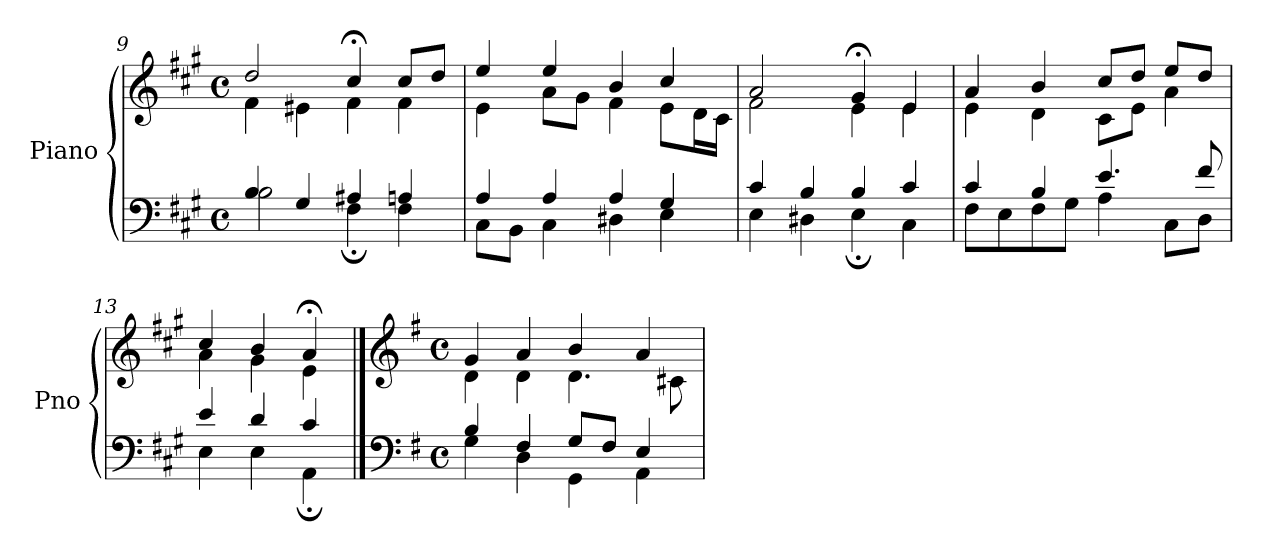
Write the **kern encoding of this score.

**kern	**kern
*part1	*part1
*staff2	*staff1
*I"Piano	*
*I'Pno	*
*clefF4	*clefG2
*k[f#c#g#]	*k[f#c#g#]
*M4/4	*M4/4
*met(c)	*met(c)
=9	=9
*^	*^
4B/	2B\	2dd/	4f#\
4G#/	.	.	4e#X\
4A#X/	4F#;\	4cc#;</	4f#\
4An/	4F#\	8cc#/L	4f#\
.	.	8dd/J	.
=10	=10	=10	=10
4A/	8C#\L	4ee/	4e\
.	8BB\J	.	.
4A/	4C#\	4ee/	8a\L
.	.	.	8g#\J
4A/	4D#X\	4b/	4f#\
4G#/	4E\	4cc#/	8e\L
.	.	.	16d\L
.	.	.	16c#\JJ
=11	=11	=11	=11
4c#/	4E\	2a/	2f#\
4B/	4D#X\	.	.
4B/	4E;\	4g#;</	4e\
4c#/	4C#\	4e/	4e\
=12	=12	=12	=12
4c#/	8F#\L	4a/	4e\
.	8E\	.	.
4B/	8F#\	4b/	4d\
.	8G#\J	.	.
4.e/	4A\	8cc#/L	8c#\L
.	.	8dd/J	8e\J
.	8C#\L	8ee/L	4a\
8f#/	8D\J	8dd/J	.
=13	=13	=13	=13
4e/	4E\	4cc#/	4a\
4d/	4E\	4b/	4g#\
4c#/	4AA;\	4a;</	4e\
==1	==1	==1	==1
*clefF4	*	*clefG2	*
*k[f#]	*	*k[f#]	*
*M4/4	*	*M4/4	*
*met(c)	*	*met(c)	*
4B/	4G\	4g/	4d\
4F#/	4D\	4a/	4d\
8G/L	4GG\	4b/	4.d\
8F#/J	.	.	.
4E/	4AA\	4a/	.
.	.	.	8c#X\
*v	*v	*	*
*	*v	*v
=	=
*-	*-
